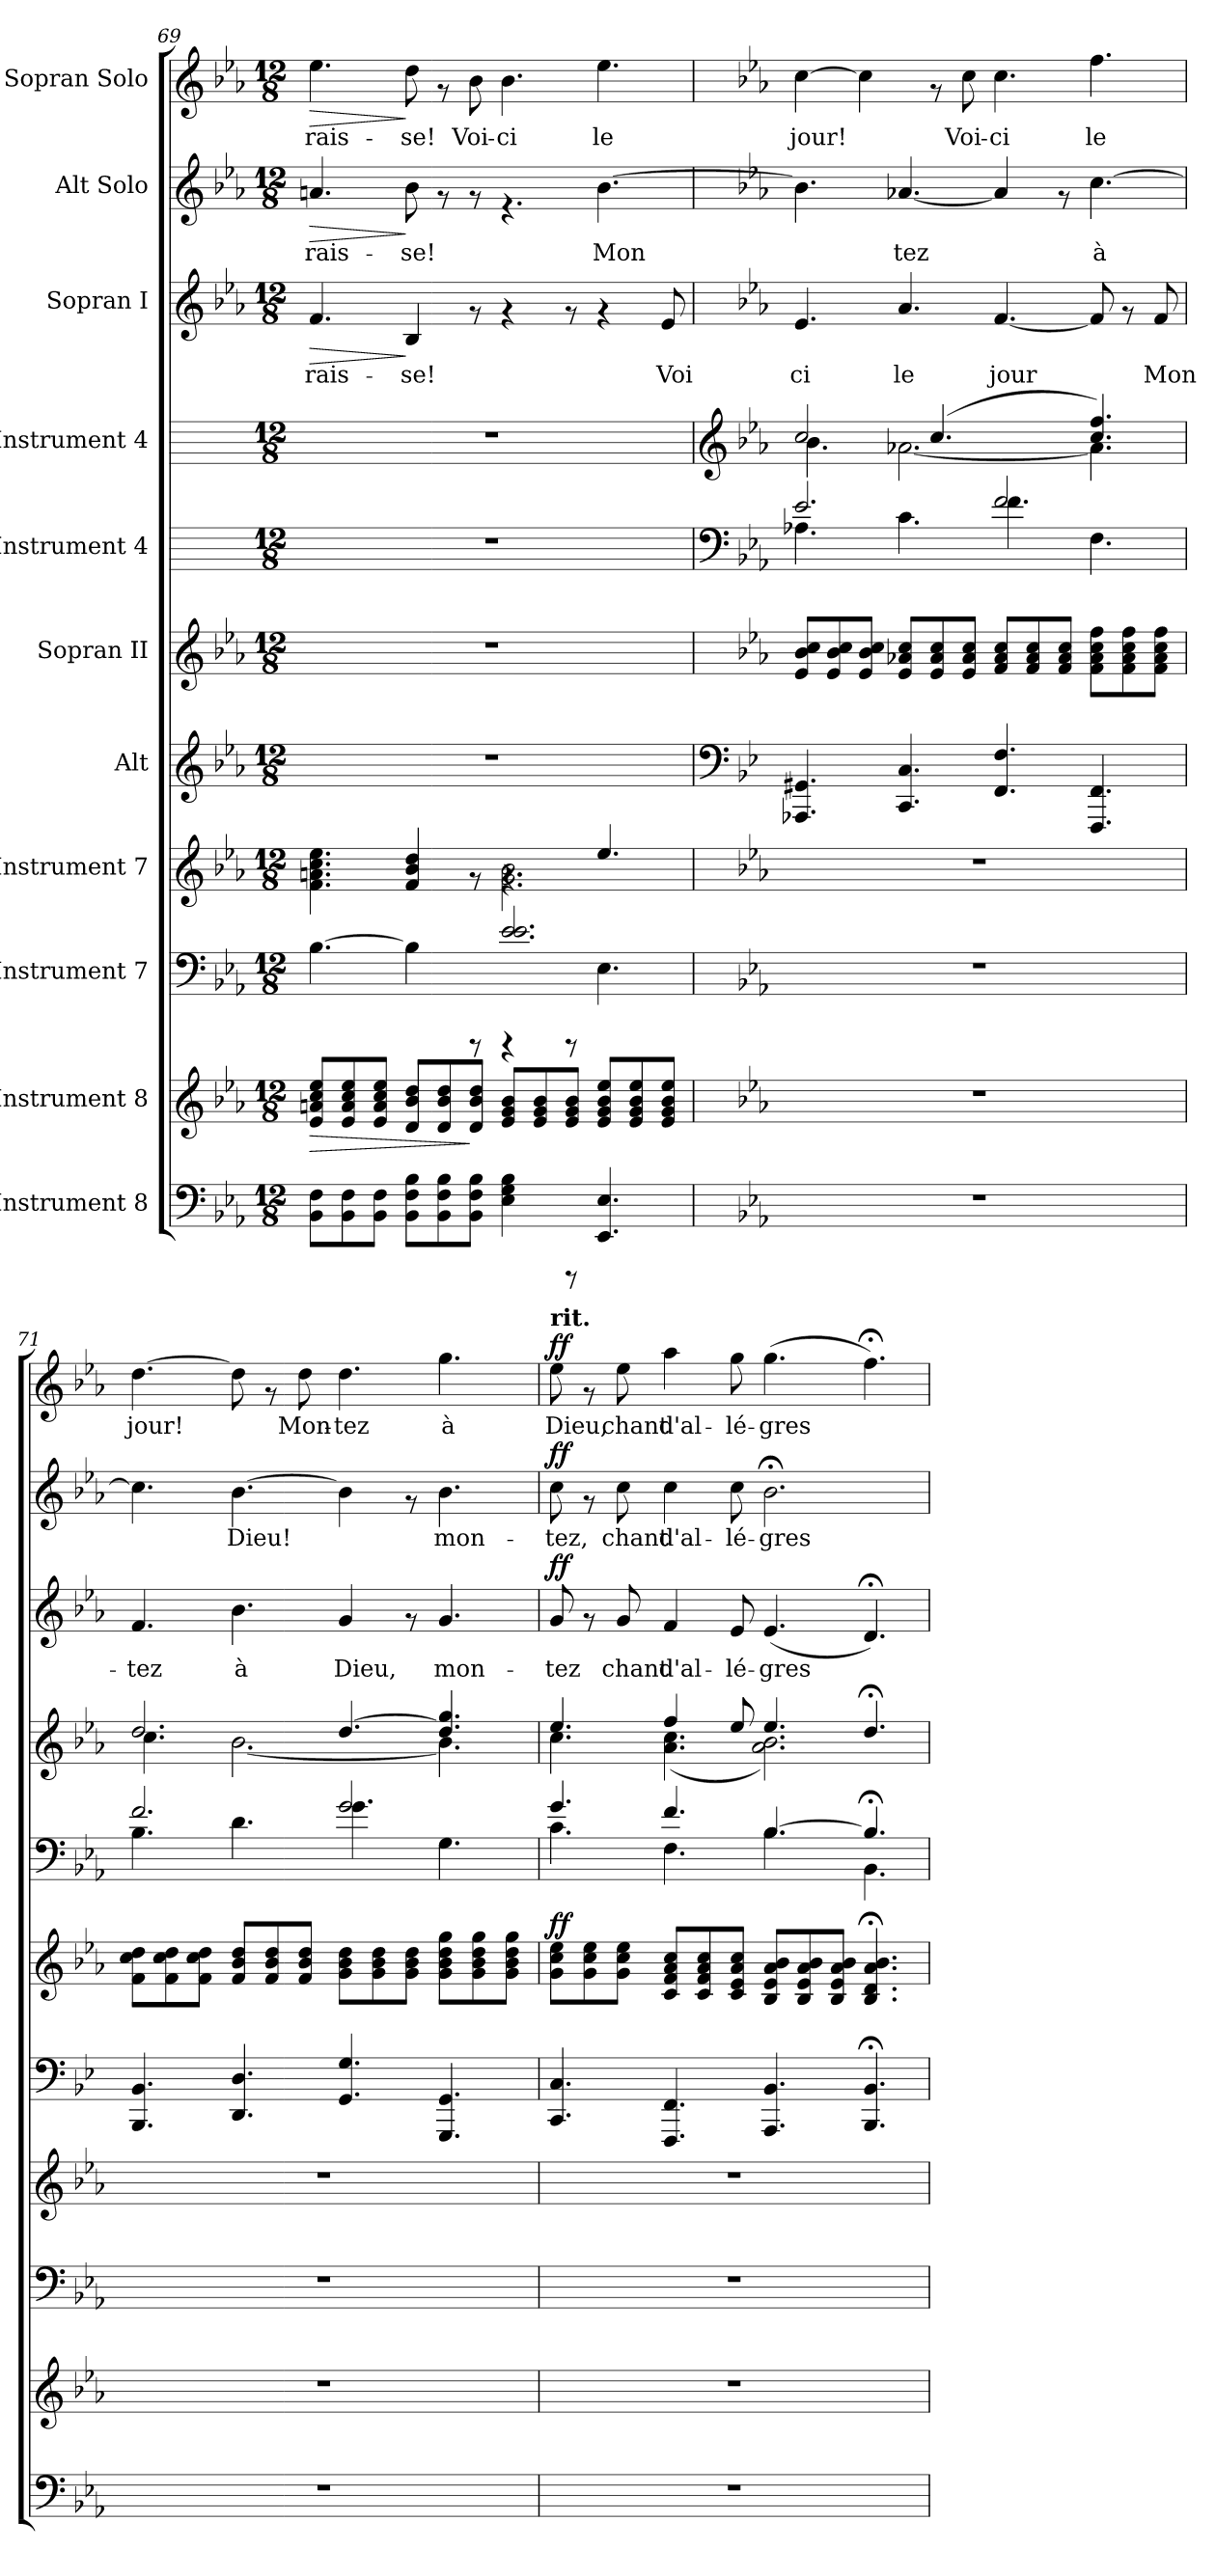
**kern	**kern	**dynam	**kern	**kern	**kern	**kern	**text	**dynam	**kern	**kern	**kern	**text	**dynam	**kern	**text	**dynam	**kern	**text	**dynam
*part11	*part10	*part10	*part9	*part8	*part7	*part6	*part6	*part6	*part5	*part4	*part3	*part3	*part3	*part2	*part2	*part2	*part1	*part1	*part1
*staff11	*staff10	*staff10	*staff9	*staff8	*staff7	*staff6	*staff6	*staff6	*staff5	*staff4	*staff3	*staff3	*staff3	*staff2	*staff2	*staff2	*staff1	*staff1	*staff1
*I"Instrument 8	*I"Instrument 8	*	*I"Instrument 7	*I"Instrument 7	*I"Alt	*I"Sopran II	*	*	*I"Instrument 4	*I"Instrument 4	*I"Sopran I	*	*	*I"Alt Solo	*	*	*I"Sopran Solo	*	*
*clefF4	*clefG2	*	*clefF4	*clefG2	*clefG2	*clefG2	*	*	*	*	*clefG2	*	*	*clefG2	*	*	*clefG2	*	*
*k[b-e-a-]	*k[b-e-a-]	*	*k[b-e-a-]	*k[b-e-a-]	*k[b-e-a-]	*k[b-e-a-]	*	*	*k[]	*k[]	*k[b-e-a-]	*	*	*k[b-e-a-]	*	*	*k[b-e-a-]	*	*
*E-:	*E-:	*	*E-:	*E-:	*E-:	*E-:	*	*	*C:	*C:	*E-:	*	*	*E-:	*	*	*E-:	*	*
*M12/8	*M12/8	*	*M12/8	*M12/8	*M12/8	*M12/8	*	*	*M12/8	*M12/8	*M12/8	*	*	*M12/8	*	*	*M12/8	*	*
=69	=69	=69	=69	=69	=69	=69	=69	=69	=69	=69	=69	=69	=69	=69	=69	=69	=69	=69	=69
!	!	!LO:HP:b	!	!	!	!	!	!	!	!	!	!LO:LY:b:cj	!LO:HP:b	!	!LO:LY:b:cj	!LO:HP:b	!	!LO:LY:b:cj	!LO:HP:b
*	*	*	*^	*^	*	*	*	*	*	*	*	*	*	*	*	*	*	*	*
8BB-\ 8F\L	8ee-/ 8cc/ 8an/ 8e-/L	>	2.ryy	[>4.B-\	4.ryy	4.ee-\ 4.cc\ 4.an\ 4.f\	1.r	1.r	.	.	1.r	1.r	4.f/	-rais-	>	4.an/	-rais-	>	4.ee-\	-rais-	>
8BB-\ 8F\	8cc/ 8a/ 8e-/ 8ee-/	.	.	.	.	.	.	.	.	.	.	.	.	.	.	.	.	.	.	.	.
8F\ 8BB-\J	8ee-/ 8a/ 8e-/ 8cc/J	.	.	.	.	.	.	.	.	.	.	.	.	.	.	.	.	.	.	.	.
!	!	!	!	!	!	!	!	!	!	!	!	!	!	!LO:LY:b:cj	!	!	!LO:LY:b:cj	!	!	!LO:LY:b:cj	!
8F\ 8BB-\ 8B-\L	8dd/ 8b-/ 8d/L	.	.	4B-\]	4dd/ 4f/ 4b-/	4.ryy	.	.	.	.	.	.	4B-/	-se!	]	8b-\	-se!	]	8dd\	-se!	]
8F\ 8BB-\ 8B-\	8dd/ 8b-/ 8d/	.	.	.	.	.	.	.	.	.	.	.	.	.	.	8rf	.	.	8rf	.	.
!	!	!	!	!	!	!	!	!	!	!	!	!	!	!	!	!	!	!	!	!LO:LY:b:cj	!
8B-\ 8BB-\ 8F\J	8dd/ 8b-/ 8d/J	]	.	8rCCC	8rf	.	.	.	.	.	.	.	8rf	.	.	8rf	.	.	8b-\	Voi-	.
!	!	!	!	!	!	!	!	!	!	!	!	!	!	!	!	!	!	!	!	!LO:LY:b:cj	!
4B-\ 4G\ 4E-\	8b-/ 8g/ 8e-/L	.	2.e-/ 2.e-/	4rCCC	4.ra	2.g\ 2.b-\	.	.	.	.	.	.	4rf	.	.	4.rf	.	.	4.b-\	-ci	.
.	8b-/ 8e-/ 8g/	.	.	.	.	.	.	.	.	.	.	.	.	.	.	.	.	.	.	.	.
8rCCC	8b-/ 8g/ 8e-/J	.	.	8rCCC	.	.	.	.	.	.	.	.	8rf	.	.	.	.	.	.	.	.
!	!	!	!	!	!	!	!	!	!	!	!	!	!	!	!	!	!LO:LY:b:cj	!	!	!LO:LY:b:cj	!
4.E-/ 4.EE-/	8ee-/ 8b-/ 8g/ 8e-/L	.	.	4.E-\	4.ee-/	.	.	.	.	.	.	.	4rf	.	.	[<4.b-\	Mon-	.	4.ee-\	le	.
.	8ee-/ 8b-/ 8g/ 8e-/	.	.	.	.	.	.	.	.	.	.	.	.	.	.	.	.	.	.	.	.
!	!	!	!	!	!	!	!	!	!	!	!	!	!	!LO:LY:b:cj	!	!	!	!	!	!	!
.	8b-/ 8g/ 8e-/ 8ee-/J	.	.	.	.	.	.	.	.	.	.	.	8e-/	Voi	.	.	.	.	.	.	.
*	*	*	*v	*v	*	*	*	*	*	*	*	*	*	*	*	*	*	*	*	*	*
*	*	*	*	*v	*v	*	*	*	*	*	*	*	*	*	*	*	*	*	*	*
!!LO:PB:g=z
=70	=70	=70	=70	=70	=70	=70	=70	=70	=70	=70	=70	=70	=70	=70	=70	=70	=70	=70	=70
*	*	*	*	*	*clefF4	*	*	*	*clefF4	*clefG2	*	*	*	*	*	*	*	*	*
*	*	*	*	*	*k[b-e-]	*	*	*	*k[b-e-a-]	*k[b-e-a-]	*	*	*	*	*	*	*	*	*
*	*	*	*	*	*B-:	*	*	*	*E-:	*E-:	*	*	*	*	*	*	*	*	*
!	!	!	!	!	!	!	!LO:LY:b:cj	!	!	!	!	!LO:LY:b:cj	!	!	!LO:LY:b:cj	!	!	!LO:LY:b:cj	!
*	*	*	*	*	*	*	*	*	*^	*^	*	*	*	*	*	*	*	*	*
1.r	1.r	.	1.r	1.r	4.GG#X/ 4.AAA-X/	8b-/ 8e-/ 8cc/L	--	.	2.e-/	4.A-X\	2cc/	4.b-\	4.e-/	ci	.	4.b-\]	--	.	[>4cc\	jour!	.
!	!	!	!	!	!	!	!LO:LY:b:cj	!	!	!	!	!	!	!	!	!	!	!	!	!	!
.	.	.	.	.	.	8b-/ 8e-/ 8cc/	--	.	.	.	.	.	.	.	.	.	.	.	.	.	.
!	!	!	!	!	!	!	!LO:LY:b:cj	!	!	!	!	!	!	!	!	!	!	!	!	!LO:LY:b:cj	!
.	.	.	.	.	.	8b-/ 8e-/ 8cc/J	--	.	.	.	.	.	.	.	.	.	.	.	4cc\]	.	.
!	!	!	!	!	!	!	!LO:LY:b:cj	!	!	!	!	!	!	!LO:LY:b:cj	!	!	!LO:LY:b:cj	!	!	!	!
.	.	.	.	.	4.C/ 4.CC/	8cc/ 8a-X/ 8e-/L	--	.	.	4.c\	.	[<2.a-X\	4.a-/	le	.	[<4.a-X/	-tez	.	.	.	.
!	!	!	!	!	!	!	!LO:LY:b:cj	!	!	!	!	!	!	!	!	!	!	!	!	!	!
.	.	.	.	.	.	8cc/ 8a-/ 8e-/	--	.	.	.	(>4.cc/	.	.	.	.	.	.	.	8rf	.	.
!	!	!	!	!	!	!	!LO:LY:b:cj	!	!	!	!	!	!	!	!	!	!	!	!	!LO:LY:b:cj	!
.	.	.	.	.	.	8cc/ 8a-/ 8e-/J	--	.	.	.	.	.	.	.	.	.	.	.	8cc\	Voi-	.
!	!	!	!	!	!	!	!LO:LY:b:cj	!	!	!	!	!	!	!LO:LY:b:cj	!	!	!LO:LY:b:cj	!	!	!LO:LY:b:cj	!
.	.	.	.	.	4.F/ 4.FF/	8cc/ 8a-/ 8f/L	--	.	2f/	4.f\	.	.	[<4.f/	jour	.	4a-/]	.	.	4.cc\	-ci	.
!	!	!	!	!	!	!	!LO:LY:b:cj	!	!	!	!	!	!	!	!	!	!	!	!	!	!
.	.	.	.	.	.	8cc/ 8a-/ 8f/	--	.	.	.	4ryy	.	.	.	.	.	.	.	.	.	.
!	!	!	!	!	!	!	!LO:LY:b:cj	!	!	!	!	!	!	!	!	!	!	!	!	!	!
.	.	.	.	.	.	8cc/ 8a-/ 8f/J	--	.	.	.	.	.	.	.	.	8rf	.	.	.	.	.
!	!	!	!	!	!	!	!LO:LY:b:cj	!	!	!	!	!	!	!LO:LY:b:cj	!	!	!LO:LY:b:cj	!	!	!LO:LY:b:cj	!
.	.	.	.	.	4.FF/ 4.FFF/	8ff\ 8cc\ 8a-\ 8f\L	--	.	.	4.F\	4.ff/ 4.cc/)	4.a-\]	8f/]	.	.	[>4.cc\	à	.	4.ff\	le	.
!	!	!	!	!	!	!	!LO:LY:b:cj	!	!	!	!	!	!	!	!	!	!	!	!	!	!
.	.	.	.	.	.	8ff\ 8cc\ 8a-\ 8f\	--	.	4ryy	.	.	.	8rf	.	.	.	.	.	.	.	.
!	!	!	!	!	!	!	!LO:LY:b:cj	!	!	!	!	!	!	!LO:LY:b:cj	!	!	!	!	!	!	!
.	.	.	.	.	.	8ff\ 8cc\ 8a-\ 8f\J	--	.	.	.	.	.	8f/	Mon-	.	.	.	.	.	.	.
=71	=71	=71	=71	=71	=71	=71	=71	=71	=71	=71	=71	=71	=71	=71	=71	=71	=71	=71	=71	=71	=71
!	!	!	!	!	!	!	!LO:LY:b:cj	!	!	!	!	!	!	!LO:LY:b:cj	!	!	!LO:LY:b:cj	!	!	!LO:LY:b:cj	!
1.r	1.r	.	1.r	1.r	4.BB-/ 4.BBB-/	8dd\ 8cc\ 8f\L	--	.	2.f/	4.B-\	2.dd/	4.cc\	4.f/	-tez	.	4.cc\]	.	.	[>4.dd\	jour!	.
!	!	!	!	!	!	!	!LO:LY:b:cj	!	!	!	!	!	!	!	!	!	!	!	!	!	!
.	.	.	.	.	.	8dd\ 8cc\ 8f\	--	.	.	.	.	.	.	.	.	.	.	.	.	.	.
!	!	!	!	!	!	!	!LO:LY:b:cj	!	!	!	!	!	!	!	!	!	!	!	!	!	!
.	.	.	.	.	.	8dd\ 8cc\ 8f\J	--	.	.	.	.	.	.	.	.	.	.	.	.	.	.
!	!	!	!	!	!	!	!LO:LY:b:cj	!	!	!	!	!	!	!LO:LY:b:cj	!	!	!LO:LY:b:cj	!	!	!LO:LY:b:cj	!
.	.	.	.	.	4.D/ 4.DD/	8dd/ 8b-/ 8f/L	--	.	.	4.d\	.	[<2.b-\	4.b-\	à	.	[>4.b-\	Dieu!	.	8dd\]	.	.
!	!	!	!	!	!	!	!LO:LY:b:cj	!	!	!	!	!	!	!	!	!	!	!	!	!	!
.	.	.	.	.	.	8dd/ 8b-/ 8f/	--	.	.	.	.	.	.	.	.	.	.	.	8rf	.	.
!	!	!	!	!	!	!	!LO:LY:b:cj	!	!	!	!	!	!	!	!	!	!	!	!	!LO:LY:b:cj	!
.	.	.	.	.	.	8dd/ 8b-/ 8f/J	--	.	.	.	.	.	.	.	.	.	.	.	8dd\	Mon-	.
!	!	!	!	!	!	!	!LO:LY:b:cj	!	!	!	!	!	!	!LO:LY:b:cj	!	!	!LO:LY:b:cj	!	!	!LO:LY:b:cj	!
.	.	.	.	.	4.G/ 4.GG/	8dd\ 8b-\ 8g\L	--	.	2.g/	4.g\	[>4.dd/	.	4g/	Dieu,	.	4b-\]	.	.	4.dd\	-tez	.
!	!	!	!	!	!	!	!LO:LY:b:cj	!	!	!	!	!	!	!	!	!	!	!	!	!	!
.	.	.	.	.	.	8dd\ 8b-\ 8g\	--	.	.	.	.	.	.	.	.	.	.	.	.	.	.
!	!	!	!	!	!	!	!LO:LY:b:cj	!	!	!	!	!	!	!	!	!	!	!	!	!	!
.	.	.	.	.	.	8dd\ 8b-\ 8g\J	--	.	.	.	.	.	8rf	.	.	8rf	.	.	.	.	.
!	!	!	!	!	!	!	!LO:LY:b:cj	!	!	!	!	!	!	!LO:LY:b:cj	!	!	!LO:LY:b:cj	!	!	!LO:LY:b:cj	!
.	.	.	.	.	4.GG/ 4.GGG/	8gg\ 8dd\ 8b-\ 8g\L	--	.	.	4.G\	4.gg/ 4.dd/]	4.b-\]	4.g/	mon-	.	4.b-\	mon-	.	4.gg\	à	.
!	!	!	!	!	!	!	!LO:LY:b:cj	!	!	!	!	!	!	!	!	!	!	!	!	!	!
.	.	.	.	.	.	8gg\ 8dd\ 8b-\ 8g\	--	.	.	.	.	.	.	.	.	.	.	.	.	.	.
!	!	!	!	!	!	!	!LO:LY:b:cj	!	!	!	!	!	!	!	!	!	!	!	!	!	!
.	.	.	.	.	.	8gg\ 8dd\ 8b-\ 8g\J	--	.	.	.	.	.	.	.	.	.	.	.	.	.	.
=72	=72	=72	=72	=72	=72	=72	=72	=72	=72	=72	=72	=72	=72	=72	=72	=72	=72	=72	=72	=72	=72
!	!	!	!	!	!	!	!	!	!	!	!	!	!	!	!	!	!	!	!LO:TX:a:B:t=rit.	!	!
!	!	!	!	!	!	!	!LO:LY:b:cj	!LO:DY:b	!	!	!	!	!	!LO:LY:b:cj	!LO:DY:a	!	!LO:LY:b:cj	!LO:DY:a	!	!LO:LY:b:cj	!LO:DY:a
1.r	1.r	.	1.r	1.r	4.C/ 4.CC/	8ee-\ 8cc\ 8g\L	--	ff	4.g/	4.c\	4.ee-/	4.cc\	8g/	-tez	ff	8cc\	-tez,	ff	8ee-\	Dieu,	ff
!	!	!	!	!	!	!	!LO:LY:b:cj	!	!	!	!	!	!	!	!	!	!	!	!	!	!
.	.	.	.	.	.	8ee-\ 8cc\ 8g\	--	.	.	.	.	.	8rf	.	.	8rf	.	.	8rf	.	.
!	!	!	!	!	!	!	!LO:LY:b:cj	!	!	!	!	!	!	!LO:LY:b:cj	!	!	!LO:LY:b:cj	!	!	!LO:LY:b:cj	!
.	.	.	.	.	.	8ee-\ 8cc\ 8g\J	--	.	.	.	.	.	8g/	chant	.	8cc\	chant	.	8ee-\	chant	.
!	!	!	!	!	!	!	!LO:LY:b:cj	!	!	!	!	!	!	!LO:LY:b:cj	!	!	!LO:LY:b:cj	!	!	!LO:LY:b:cj	!
.	.	.	.	.	4.FF/ 4.FFF/	8cc/ 8a-/ 8f/ 8c/L	--	.	4.f/	4.F\	4ff/	(<4.cc\ 4.a-\	4f/	d'al-	.	4cc\	d'al-	.	4aa-\	d'al-	.
!	!	!	!	!	!	!	!LO:LY:b:cj	!	!	!	!	!	!	!	!	!	!	!	!	!	!
.	.	.	.	.	.	8cc/ 8a-/ 8f/ 8c/	--	.	.	.	.	.	.	.	.	.	.	.	.	.	.
!	!	!	!	!	!	!	!LO:LY:b:cj	!	!	!	!	!	!	!LO:LY:b:cj	!	!	!LO:LY:b:cj	!	!	!LO:LY:b:cj	!
.	.	.	.	.	.	8cc/ 8a-/ 8e-/ 8c/J	--	.	.	.	8ee-/	.	8e-/	-lé-	.	8cc\	-lé-	.	8gg\	-lé-	.
!	!	!	!	!	!	!	!LO:LY:b:cj	!	!	!	!	!	!	!LO:LY:b:cj	!	!	!LO:LY:b:cj	!	!	!LO:LY:b:cj	!
.	.	.	.	.	4.BB-/ 4.AAA/	8a-/ 8e-/ 8B-/ 8b-/L	--	.	[>4.B-/	4.B-\	4.ee-/	2.a-\ 2.b-\)	(<4.e-/	-gres-	.	2.b-;<\	-gres-	.	(>4.gg\	-gres-	.
!	!	!	!	!	!	!	!LO:LY:b:cj	!	!	!	!	!	!	!	!	!	!	!	!	!	!
.	.	.	.	.	.	8a-/ 8e-/ 8B-/ 8b-/	--	.	.	.	.	.	.	.	.	.	.	.	.	.	.
!	!	!	!	!	!	!	!LO:LY:b:cj	!	!	!	!	!	!	!	!	!	!	!	!	!	!
.	.	.	.	.	.	8a-/ 8e-/ 8B-/ 8b-/J	--	.	.	.	.	.	.	.	.	.	.	.	.	.	.
!	!	!	!	!	!	!	!LO:LY:b:cj	!	!	!	!	!	!	!LO:LY:b:cj	!	!	!	!	!	!LO:LY:b:cj	!
.	.	.	.	.	4.BB-/;< 4.BBB-/;<	4.a-/;< 4.d/;< 4.B-/;< 4.b-/;<	--	.	4.B-;</]	4.BB-\	4.dd;</	.	4.d;</)	--	.	.	.	.	4.ff;<\)	--	.
*	*	*	*	*	*	*	*	*	*v	*v	*	*	*	*	*	*	*	*	*	*	*
*	*	*	*	*	*	*	*	*	*	*v	*v	*	*	*	*	*	*	*	*	*
=	=	=	=	=	=	=	=	=	=	=	=	=	=	=	=	=	=	=	=
*-	*-	*-	*-	*-	*-	*-	*-	*-	*-	*-	*-	*-	*-	*-	*-	*-	*-	*-	*-
